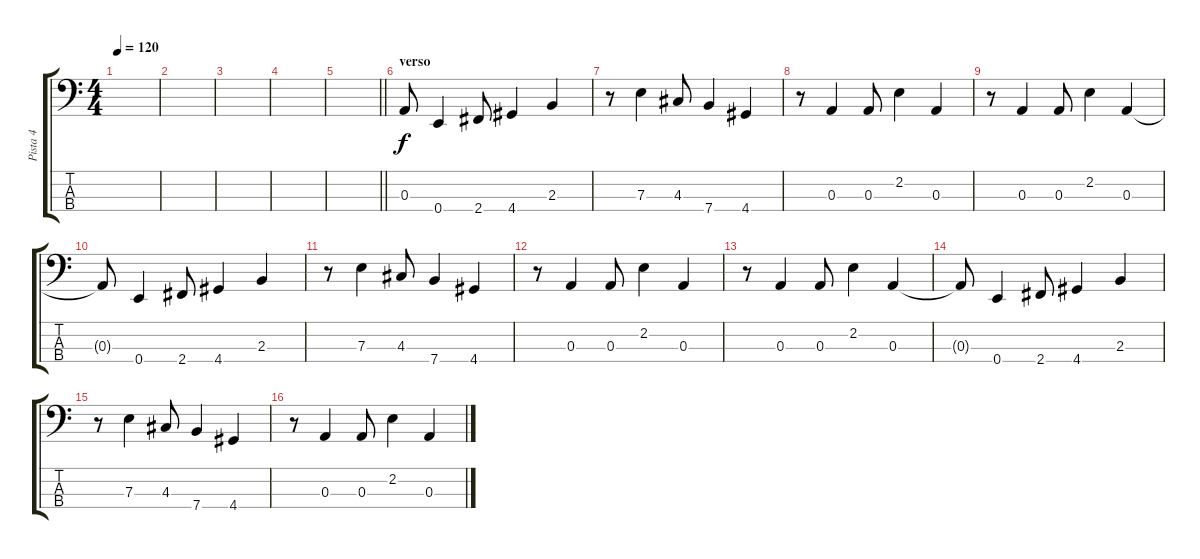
\track ("Pista 4" "Pista 4") {instrument electricbassfinger}
\staff {score tabs}
\tuning (G2 D2 A1 E1) {hide}
\ts (4 4)
\tempo 120
\clef f4
\ks c
|
|
|
|
\barLineRight lightlight
|
\section ("" "verso")
0.3.8 0.4.4 2.4.8 4.4.4 2.3.4 |
r.8 7.3.4 4.3.8 7.4.4 4.4.4 |
r.8 0.3.4 0.3.8 2.2.4 0.3.4 |
r.8 0.3.4 0.3.8 2.2.4 0.3.4 |
0.3{t}.8 0.4.4 2.4.8 4.4.4 2.3.4 |
r.8 7.3.4 4.3.8 7.4.4 4.4.4 |
r.8 0.3.4 0.3.8 2.2.4 0.3.4 |
r.8 0.3.4 0.3.8 2.2.4 0.3.4 |
0.3{t}.8 0.4.4 2.4.8 4.4.4 2.3.4 |
r.8 7.3.4 4.3.8 7.4.4 4.4.4 |
r.8 0.3.4 0.3.8 2.2.4 0.3.4
